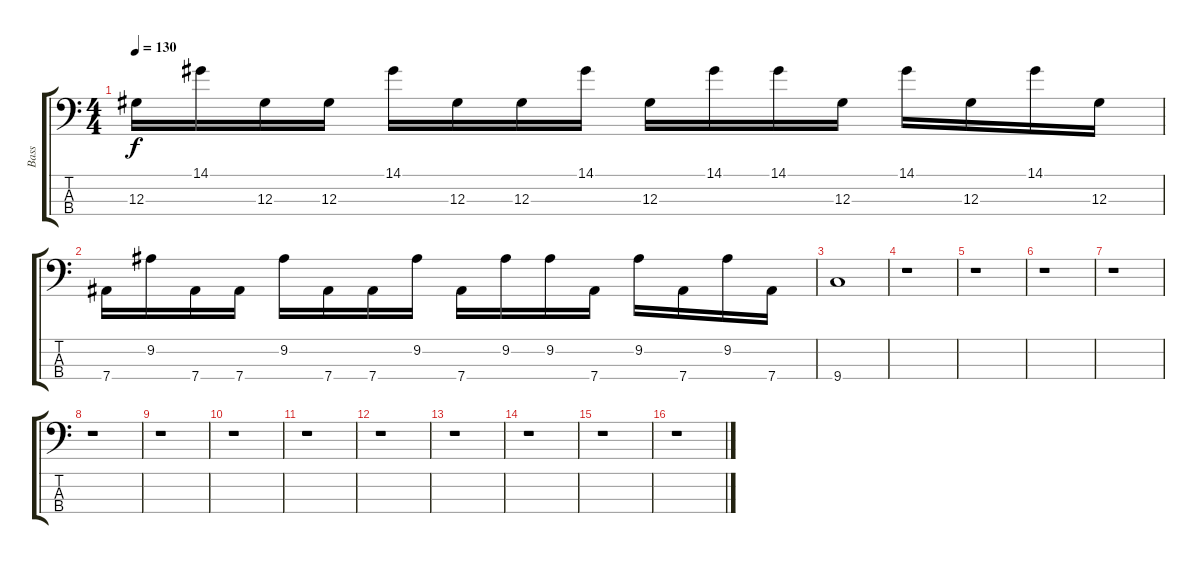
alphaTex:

\track ("Bass" "Bass") {instrument acousticbass}
\staff {score tabs}
\tuning (Gb2 Db2 Ab1 Eb1) {hide}
\ts (4 4)
\tempo 130
\clef f4
\ks c
12.3.16{dy f} 14.1.16 12.3.16 12.3.16 14.1.16 12.3.16 12.3.16 14.1.16 12.3.16 14.1.16 14.1.16 12.3.16 14.1.16 12.3.16 14.1.16 12.3.16 |
7.4.16 9.2.16 7.4.16 7.4.16 9.2.16 7.4.16 7.4.16 9.2.16 7.4.16 9.2.16 9.2.16 7.4.16 9.2.16 7.4.16 9.2.16 7.4.16 |
9.4.1 |
r.1 |
r.1 |
r.1 |
r.1 |
r.1 |
r.1 |
r.1 |
r.1 |
r.1 |
r.1 |
r.1 |
r.1 |
r.1
